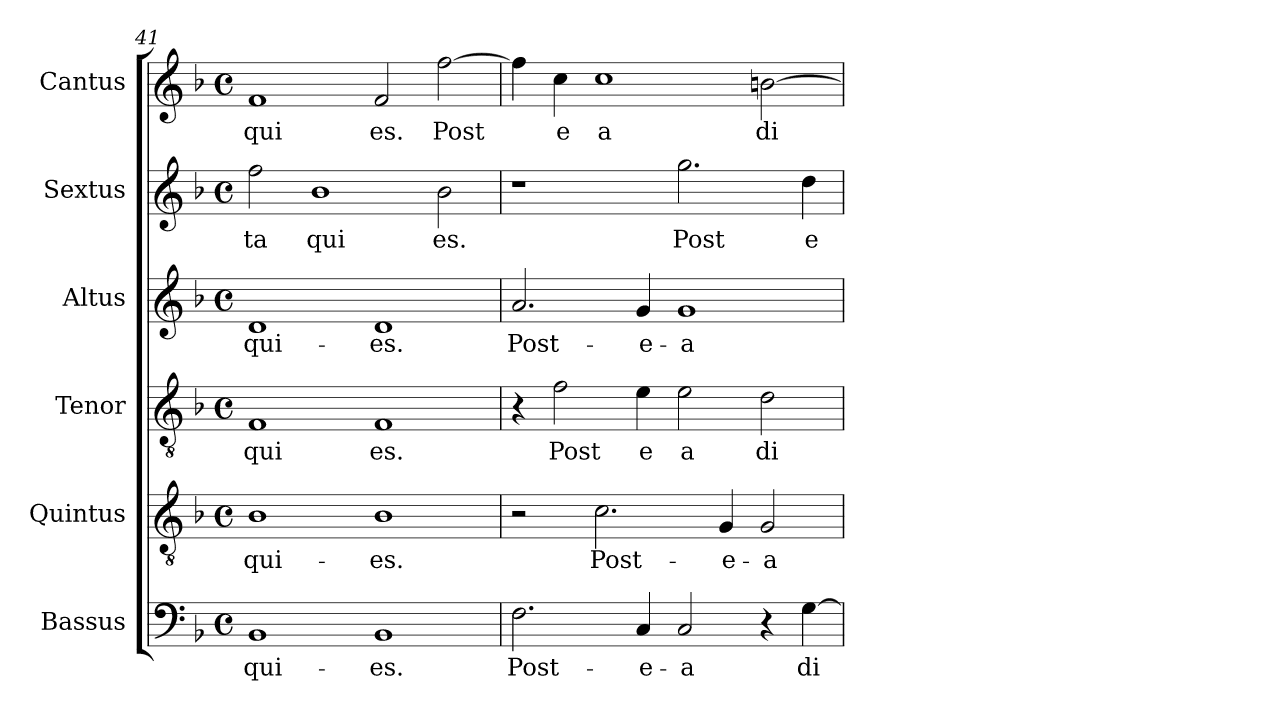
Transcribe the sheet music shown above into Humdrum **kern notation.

**kern	**text	**kern	**text	**kern	**text	**kern	**text	**kern	**text	**kern	**text
*part6	*part6	*part5	*part5	*part4	*part4	*part3	*part3	*part2	*part2	*part1	*part1
*staff6	*staff6	*staff5	*staff5	*staff4	*staff4	*staff3	*staff3	*staff2	*staff2	*staff1	*staff1
*I"Bassus	*	*I"Quintus	*	*I"Tenor	*	*I"Altus	*	*I"Sextus	*	*I"Cantus	*
!!LO:PB:g=z
*clefF4	*	*clefGv2	*	*clefGv2	*	*clefG2	*	*clefG2	*	*clefG2	*
*k[b-]	*	*k[b-]	*	*k[b-]	*	*k[b-]	*	*k[b-]	*	*k[b-]	*
*F:	*	*F:	*	*F:	*	*F:	*	*F:	*	*F:	*
*M4/4	*	*M4/4	*	*M4/4	*	*M4/4	*	*M4/4	*	*M4/4	*
*met(c)	*	*met(c)	*	*met(c)	*	*met(c)	*	*met(c)	*	*met(c)	*
=41	=41	=41	=41	=41	=41	=41	=41	=41	=41	=41	=41
!	!LO:LY:b:cj	!	!LO:LY:b:cj	!	!LO:LY:b:cj	!	!LO:LY:b:cj	!	!LO:LY:b:cj	!	!LO:LY:b:cj
1BB-	qui-	1B-	qui-	1F	qui	1d	qui-	2ff\	ta	1f	qui
!	!	!	!	!	!	!	!	!	!LO:LY:b:cj	!	!
.	.	.	.	.	.	.	.	1b-	qui	.	.
!	!LO:LY:b:cj	!	!LO:LY:b:cj	!	!LO:LY:b:cj	!	!LO:LY:b:cj	!	!	!	!LO:LY:b:cj
1BB-	-es.	1B-	-es.	1F	es.	1d	-es.	.	.	2f/	es.
!	!	!	!	!	!	!	!	!	!LO:LY:b:cj	!	!LO:LY:b
.	.	.	.	.	.	.	.	2b-\	es.	[>2ff\	Post
=42	=42	=42	=42	=42	=42	=42	=42	=42	=42	=42	=42
!	!LO:LY:b:cj	!	!	!	!	!	!LO:LY:b:cj	!	!	!	!
2.F\	Post-	2r	.	4r	.	2.a/	Post-	1r	.	4ff\]	.
!	!	!	!	!	!LO:LY:b:cj	!	!	!	!	!	!LO:LY:b:cj
.	.	.	.	2f\	Post	.	.	.	.	4cc\	e
!	!	!	!LO:LY:b:cj	!	!	!	!	!	!	!	!LO:LY:b:cj
.	.	2.c\	Post-	.	.	.	.	.	.	1cc	a
!	!LO:LY:b:cj	!	!	!	!LO:LY:b:cj	!	!LO:LY:b:cj	!	!	!	!
4C/	-e-	.	.	4e\	e	4g/	-e-	.	.	.	.
!	!LO:LY:b:cj	!	!	!	!LO:LY:b:cj	!	!LO:LY:b:cj	!	!LO:LY:b:cj	!	!
2C/	-a	.	.	2e\	a	1g	-a	2.gg\	Post	.	.
!	!	!	!LO:LY:b:cj	!	!	!	!	!	!	!	!
.	.	4G/	-e-	.	.	.	.	.	.	.	.
!	!	!	!LO:LY:b:cj	!	!LO:LY:b:cj	!	!	!	!	!	!LO:LY:b:cj
4r	.	2G/	-a	2d\	di	.	.	.	.	[>2bn\	di
!	!LO:LY:b:cj	!	!	!	!	!	!	!	!LO:LY:b:cj	!	!
[>4G\	di-	.	.	.	.	.	.	4dd\	e	.	.
=	=	=	=	=	=	=	=	=	=	=	=
*-	*-	*-	*-	*-	*-	*-	*-	*-	*-	*-	*-
